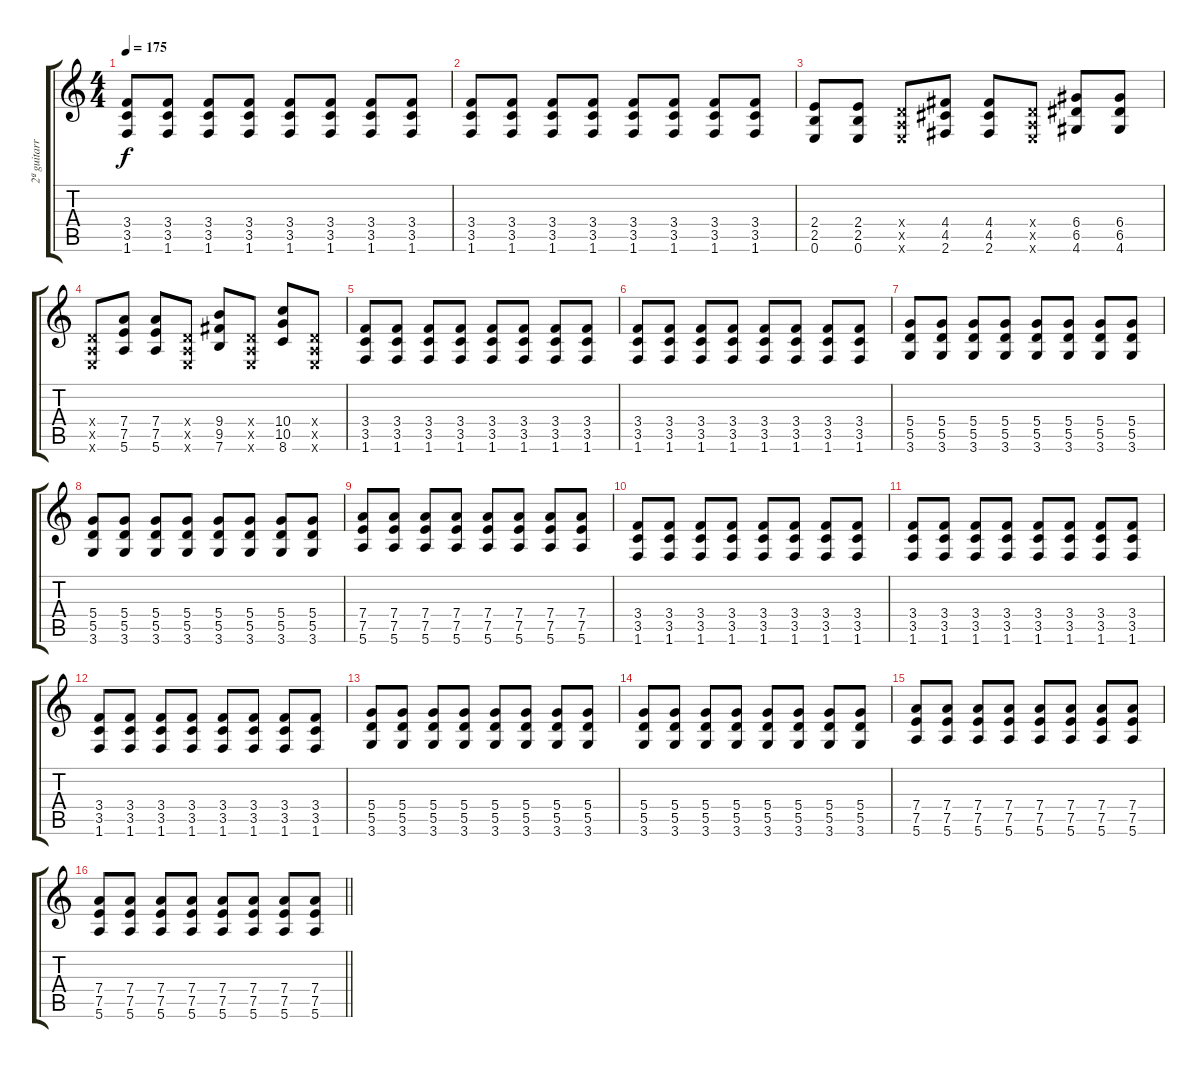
\track ("2ª guitarra" "2ª guitarr") {instrument acousticguitarsteel}
\staff {score tabs}
\tuning (E4 B3 G3 D3 A2 E2) {hide}
\ts (4 4)
\tempo 175
\clef g2
\ks c
(3.4 3.5 1.6).8{dy f} (3.4 3.5 1.6).8 (3.4 3.5 1.6).8 (3.4 3.5 1.6).8 (3.4 3.5 1.6).8 (3.4 3.5 1.6).8 (3.4 3.5 1.6).8 (3.4 3.5 1.6).8 |
(3.4 3.5 1.6).8 (3.4 3.5 1.6).8 (3.4 3.5 1.6).8 (3.4 3.5 1.6).8 (3.4 3.5 1.6).8 (3.4 3.5 1.6).8 (3.4 3.5 1.6).8 (3.4 3.5 1.6).8 |
(2.4 2.5 0.6).8 (2.4 2.5 0.6).8 (0.4{x} 0.5{x} 0.6{x}).8 (4.4 4.5 2.6).8 (4.4 4.5 2.6).8 (0.4{x} 0.5{x} 0.6{x}).8 (6.4 6.5 4.6).8 (6.4 6.5 4.6).8 |
(0.4{x} 0.5{x} 0.6{x}).8 (7.4 7.5 5.6).8 (7.4 7.5 5.6).8 (0.4{x} 0.5{x} 0.6{x}).8 (9.4 9.5 7.6).8 (0.4{x} 0.5{x} 0.6{x}).8 (10.4 10.5 8.6).8 (0.4{x} 0.5{x} 0.6{x}).8 |
(3.4 3.5 1.6).8 (3.4 3.5 1.6).8 (3.4 3.5 1.6).8 (3.4 3.5 1.6).8 (3.4 3.5 1.6).8 (3.4 3.5 1.6).8 (3.4 3.5 1.6).8 (3.4 3.5 1.6).8 |
(3.4 3.5 1.6).8 (3.4 3.5 1.6).8 (3.4 3.5 1.6).8 (3.4 3.5 1.6).8 (3.4 3.5 1.6).8 (3.4 3.5 1.6).8 (3.4 3.5 1.6).8 (3.4 3.5 1.6).8 |
(5.4 5.5 3.6).8 (5.4 5.5 3.6).8 (5.4 5.5 3.6).8 (5.4 5.5 3.6).8 (5.4 5.5 3.6).8 (5.4 5.5 3.6).8 (5.4 5.5 3.6).8 (5.4 5.5 3.6).8 |
(5.4 5.5 3.6).8 (5.4 5.5 3.6).8 (5.4 5.5 3.6).8 (5.4 5.5 3.6).8 (5.4 5.5 3.6).8 (5.4 5.5 3.6).8 (5.4 5.5 3.6).8 (5.4 5.5 3.6).8 |
(7.4 7.5 5.6).8 (7.4 7.5 5.6).8 (7.4 7.5 5.6).8 (7.4 7.5 5.6).8 (7.4 7.5 5.6).8 (7.4 7.5 5.6).8 (7.4 7.5 5.6).8 (7.4 7.5 5.6).8 |
(3.4 3.5 1.6).8 (3.4 3.5 1.6).8 (3.4 3.5 1.6).8 (3.4 3.5 1.6).8 (3.4 3.5 1.6).8 (3.4 3.5 1.6).8 (3.4 3.5 1.6).8 (3.4 3.5 1.6).8 |
(3.4 3.5 1.6).8 (3.4 3.5 1.6).8 (3.4 3.5 1.6).8 (3.4 3.5 1.6).8 (3.4 3.5 1.6).8 (3.4 3.5 1.6).8 (3.4 3.5 1.6).8 (3.4 3.5 1.6).8 |
(3.4 3.5 1.6).8 (3.4 3.5 1.6).8 (3.4 3.5 1.6).8 (3.4 3.5 1.6).8 (3.4 3.5 1.6).8 (3.4 3.5 1.6).8 (3.4 3.5 1.6).8 (3.4 3.5 1.6).8 |
(5.4 5.5 3.6).8 (5.4 5.5 3.6).8 (5.4 5.5 3.6).8 (5.4 5.5 3.6).8 (5.4 5.5 3.6).8 (5.4 5.5 3.6).8 (5.4 5.5 3.6).8 (5.4 5.5 3.6).8 |
(5.4 5.5 3.6).8 (5.4 5.5 3.6).8 (5.4 5.5 3.6).8 (5.4 5.5 3.6).8 (5.4 5.5 3.6).8 (5.4 5.5 3.6).8 (5.4 5.5 3.6).8 (5.4 5.5 3.6).8 |
(7.4 7.5 5.6).8 (7.4 7.5 5.6).8 (7.4 7.5 5.6).8 (7.4 7.5 5.6).8 (7.4 7.5 5.6).8 (7.4 7.5 5.6).8 (7.4 7.5 5.6).8 (7.4 7.5 5.6).8 |
\barLineRight lightlight
(7.4 7.5 5.6).8 (7.4 7.5 5.6).8 (7.4 7.5 5.6).8 (7.4 7.5 5.6).8 (7.4 7.5 5.6).8 (7.4 7.5 5.6).8 (7.4 7.5 5.6).8 (7.4 7.5 5.6).8
